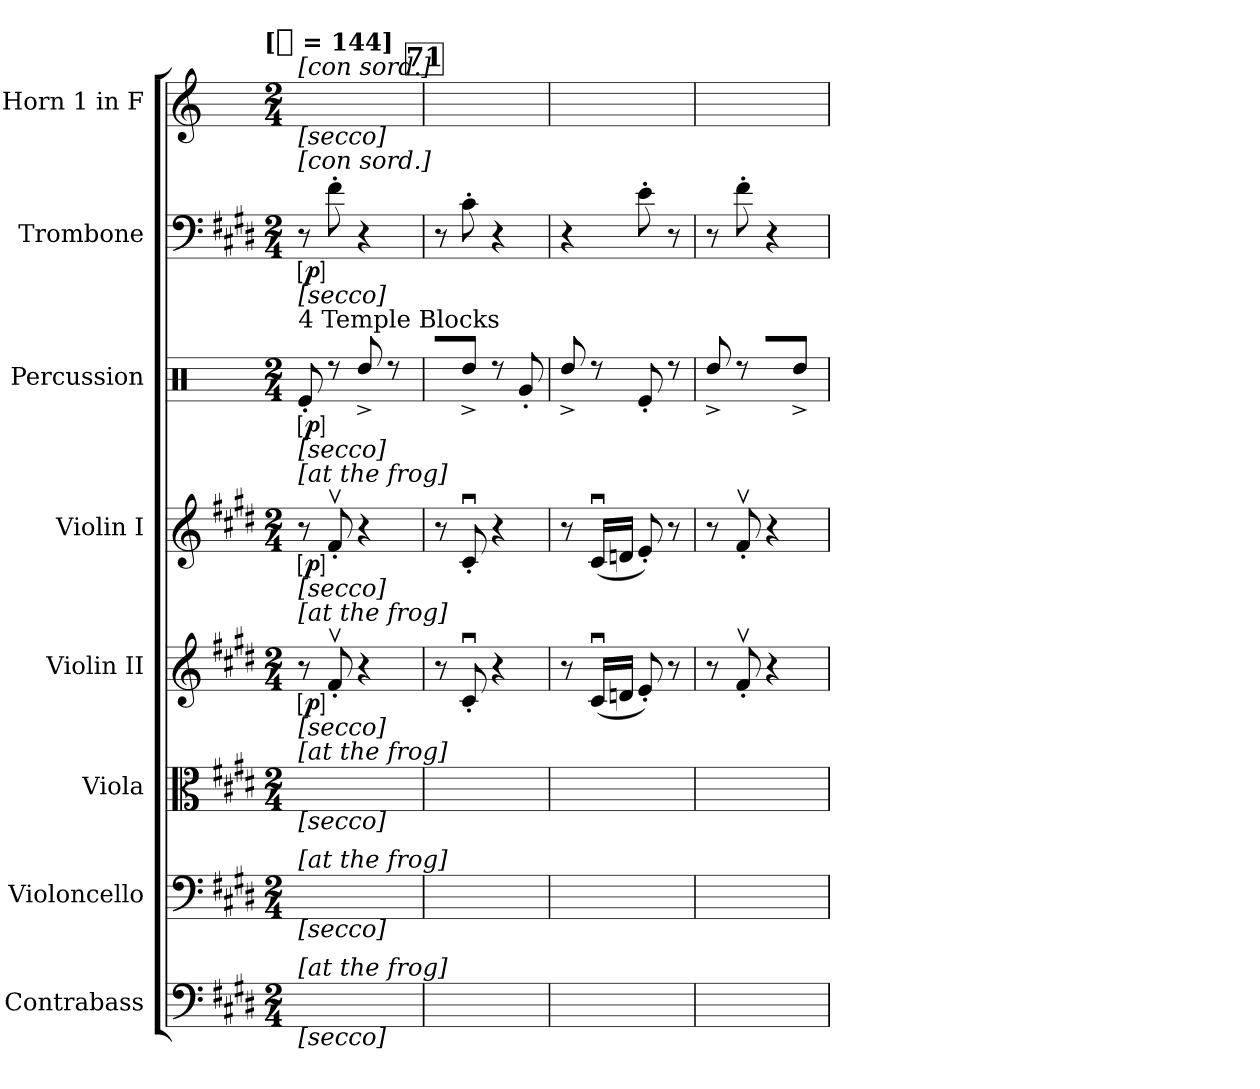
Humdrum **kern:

**kern	**kern	**kern	**kern	**dynam	**kern	**dynam	**kern	**dynam	**kern	**dynam	**kern
*part8	*part7	*part6	*part5	*part5	*part4	*part4	*part3	*part3	*part2	*part2	*part1
*staff8	*staff7	*staff6	*staff5	*staff5	*staff4	*staff4	*staff3	*staff3	*staff2	*staff2	*staff1
*I"Contrabass	*I"Violoncello	*I"Viola	*I"Violin II	*	*I"Violin I	*	*I"Percussion	*	*I"Trombone	*	*I"Horn 1 in F
*I'Cb.	*I'Vc.	*I'Vla.	*I'Vln. II	*	*I'Vln. I	*	*I'Perc.	*	*I'Tbn.	*	*I'Hn.
*clefF4	*clefF4	*clefC3	*clefG2	*	*clefG2	*	*clefX	*	*clefF4	*	*clefG2
*ITrd7c12	*	*	*	*	*	*	*	*	*	*	*ITrd4c7
*k[f#c#g#d#]	*k[f#c#g#d#]	*k[f#c#g#d#]	*k[f#c#g#d#]	*	*k[f#c#g#d#]	*	*k[]	*	*k[f#c#g#d#]	*	*k[b-]
!!LO:TX:omd:t=[[quarter] = 144]
*M2/4	*M2/4	*M2/4	*M2/4	*	*M2/4	*	*M2/4	*	*M2/4	*	*M2/4
*MM144	*MM144	*MM144	*MM144	*	*MM144	*	*MM144	*	*MM144	*	*MM144
=1	=1	=1	=1	=1	=1	=1	=1	=1	=1	=1	=1
!	!	!	!	!	!	!	!	!	!	!	!LO:TX:b:t=[secco]
!	!	!	!	!	!	!	!	!	!	!	!LO:TX:a:t=[con sord.]
!	!	!	!	!	!	!	!	!	!LO:TX:b:t=[secco]	!	!
!	!	!	!	!	!	!	!	!	!LO:TX:a:t=[con sord.]	!	!
!	!	!	!	!	!	!	!LO:TX:b:t=[secco]	!	!	!	!
!	!	!	!	!	!	!	!LO:TX:a:t=4 Temple Blocks	!	!	!	!
!	!	!	!	!	!LO:TX:b:t=[secco]	!	!	!	!	!	!
!	!	!	!	!	!LO:TX:a:t=[at the frog]	!	!	!	!	!	!
!	!	!	!LO:TX:b:t=[secco]	!	!	!	!	!	!	!	!
!	!	!	!LO:TX:a:t=[at the frog]	!	!	!	!	!	!	!	!
!	!	!LO:TX:b:t=[secco]	!	!	!	!	!	!	!	!	!
!	!	!LO:TX:a:t=[at the frog]	!	!	!	!	!	!	!	!	!
!	!LO:TX:b:t=[secco]	!	!	!	!	!	!	!	!	!	!
!	!LO:TX:a:t=[at the frog]	!	!	!	!	!	!	!	!	!	!
!LO:TX:b:t=[secco]	!	!	!	!	!	!	!	!	!	!	!
!LO:TX:a:t=[at the frog]	!	!	!	!	!	!	!	!	!	!	!
!	!	!	!	!LO:DY:ed=brack	!	!LO:DY:ed=brack	!	!LO:DY:ed=brack	!	!LO:DY:ed=brack	!
4ryy	4ryy	4ryy	8r	p	8r	p	8Re'/	p	8r	p	2ryy
.	.	.	8f#'v	.	8f#'v	.	8rdd	.	8f#'	.	.
8ryy	8ryy	8ryy	4r	.	4r	.	8Rdd^/	.	4r	.	.
16ryy	16ryy	16ryy	.	.	.	.	8rdd	.	.	.	.
16ryy	16ryy	16ryy	.	.	.	.	.	.	.	.	.
!!LO:REH:place=s1:t=71
=2	=2	=2	=2	=2	=2	=2	=2	=2	=2	=2	=2
8ryy	8ryy	8ryy	8r	.	8r	.	8R'/L	.	8r	.	8ryy
8ryy	8ryy	8ryy	8c#'u	.	8c#'u	.	8Rdd^/J	.	8c#'	.	8ryy
8ryy	8ryy	8ryy	4r	.	4r	.	8rdd	.	4r	.	8ryy
8ryy	8ryy	8ryy	.	.	.	.	8Rg'/	.	.	.	8ryy
=3	=3	=3	=3	=3	=3	=3	=3	=3	=3	=3	=3
4ryy	4ryy	4ryy	8r	.	8r	.	8Rdd^/	.	4r	.	4ryy
.	.	.	(16c#uLL	.	(16c#uLL	.	8rdd	.	.	.	.
.	.	.	16dnJJ	.	16dnJJ	.	.	.	.	.	.
8ryy	8ryy	8ryy	8e')	.	8e')	.	8Re'/	.	8e'	.	8ryy
8ryy	8ryy	8ryy	8r	.	8r	.	8rdd	.	8r	.	8ryy
=4	=4	=4	=4	=4	=4	=4	=4	=4	=4	=4	=4
4ryy	4ryy	4ryy	8r	.	8r	.	8Rdd^/	.	8r	.	2ryy
.	.	.	8f#'v	.	8f#'v	.	8rdd	.	8f#'	.	.
8ryy	8ryy	8ryy	4r	.	4r	.	8R'/L	.	4r	.	.
16ryy	16ryy	16ryy	.	.	.	.	8Rdd^/J	.	.	.	.
16ryy	16ryy	16ryy	.	.	.	.	.	.	.	.	.
=	=	=	=	=	=	=	=	=	=	=	=
*-	*-	*-	*-	*-	*-	*-	*-	*-	*-	*-	*-
